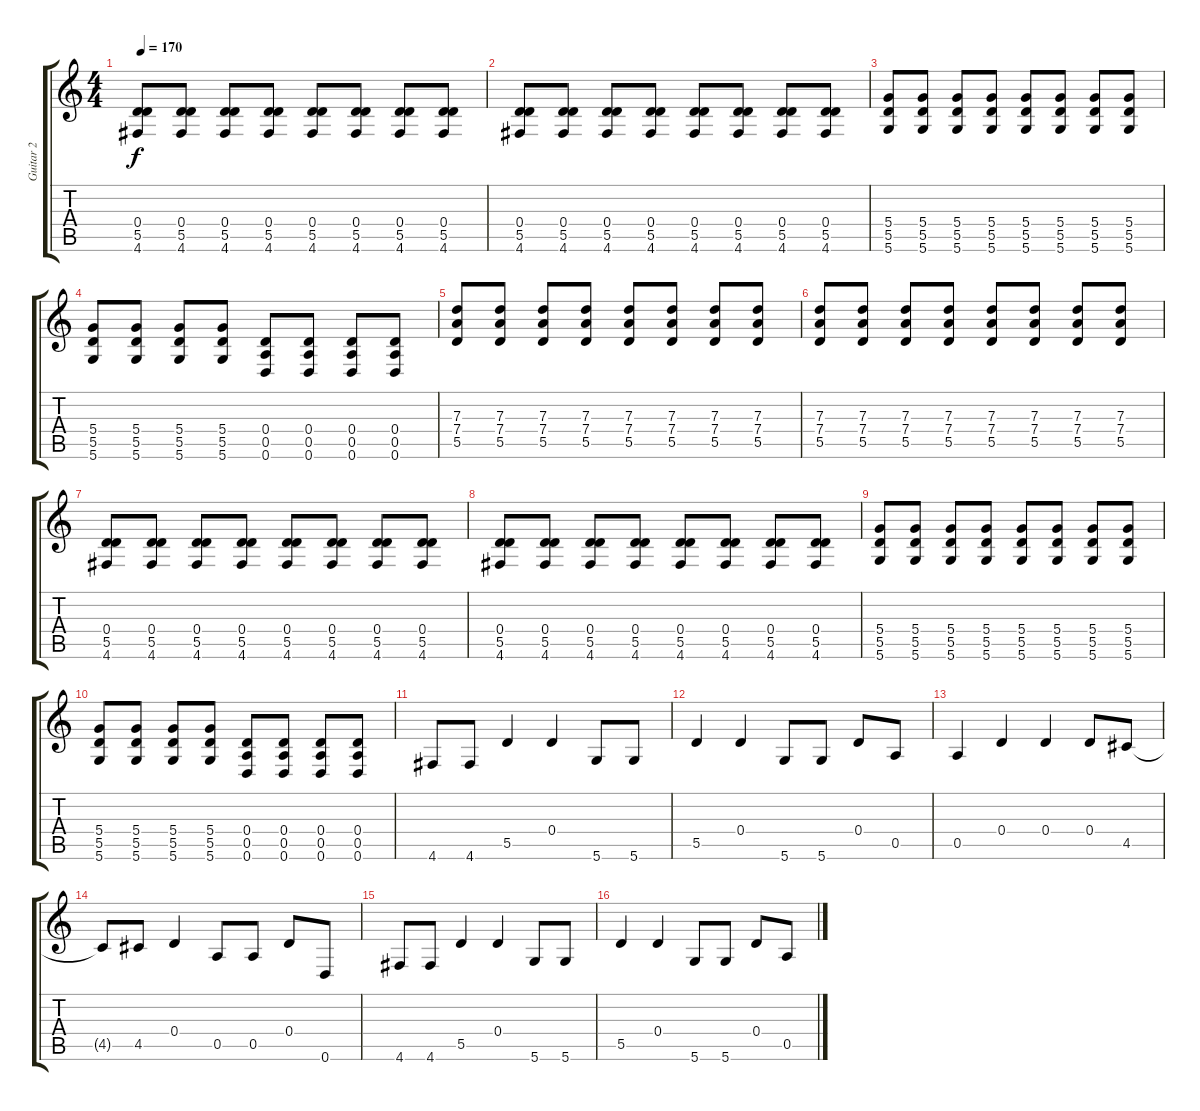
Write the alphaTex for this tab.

\track ("Guitar 2" "Guitar 2") {instrument overdrivenguitar}
\staff {score tabs}
\tuning (E4 B3 G3 D3 A2 D2) {hide}
\ts (4 4)
\tempo 170
\clef g2
\ks c
(0.4 5.5 4.6).8{dy f} (0.4 5.5 4.6).8 (0.4 5.5 4.6).8 (0.4 5.5 4.6).8 (0.4 5.5 4.6).8 (0.4 5.5 4.6).8 (0.4 5.5 4.6).8 (0.4 5.5 4.6).8 |
(0.4 5.5 4.6).8 (0.4 5.5 4.6).8 (0.4 5.5 4.6).8 (0.4 5.5 4.6).8 (0.4 5.5 4.6).8 (0.4 5.5 4.6).8 (0.4 5.5 4.6).8 (0.4 5.5 4.6).8 |
(5.4 5.5 5.6).8 (5.4 5.5 5.6).8 (5.4 5.5 5.6).8 (5.4 5.5 5.6).8 (5.4 5.5 5.6).8 (5.4 5.5 5.6).8 (5.4 5.5 5.6).8 (5.4 5.5 5.6).8 |
(5.4 5.5 5.6).8 (5.4 5.5 5.6).8 (5.4 5.5 5.6).8 (5.4 5.5 5.6).8 (0.4 0.5 0.6).8{instrument electricguitarmuted} (0.4 0.5 0.6).8 (0.4 0.5 0.6).8 (0.4 0.5 0.6).8 |
(7.3 7.4 5.5).8{instrument overdrivenguitar} (7.3 7.4 5.5).8 (7.3 7.4 5.5).8 (7.3 7.4 5.5).8 (7.3 7.4 5.5).8 (7.3 7.4 5.5).8 (7.3 7.4 5.5).8 (7.3 7.4 5.5).8 |
(7.3 7.4 5.5).8 (7.3 7.4 5.5).8 (7.3 7.4 5.5).8 (7.3 7.4 5.5).8 (7.3 7.4 5.5).8 (7.3 7.4 5.5).8 (7.3 7.4 5.5).8 (7.3 7.4 5.5).8 |
(0.4 5.5 4.6).8 (0.4 5.5 4.6).8 (0.4 5.5 4.6).8 (0.4 5.5 4.6).8 (0.4 5.5 4.6).8 (0.4 5.5 4.6).8 (0.4 5.5 4.6).8 (0.4 5.5 4.6).8 |
(0.4 5.5 4.6).8 (0.4 5.5 4.6).8 (0.4 5.5 4.6).8 (0.4 5.5 4.6).8 (0.4 5.5 4.6).8 (0.4 5.5 4.6).8 (0.4 5.5 4.6).8 (0.4 5.5 4.6).8 |
(5.4 5.5 5.6).8 (5.4 5.5 5.6).8 (5.4 5.5 5.6).8 (5.4 5.5 5.6).8 (5.4 5.5 5.6).8 (5.4 5.5 5.6).8 (5.4 5.5 5.6).8 (5.4 5.5 5.6).8 |
(5.4 5.5 5.6).8 (5.4 5.5 5.6).8 (5.4 5.5 5.6).8 (5.4 5.5 5.6).8 (0.4 0.5 0.6).8{instrument electricguitarmuted} (0.4 0.5 0.6).8 (0.4 0.5 0.6).8 (0.4 0.5 0.6).8 |
4.6.8{instrument overdrivenguitar} 4.6.8 5.5.4 0.4.4 5.6.8 5.6.8 |
5.5.4 0.4.4 5.6.8 5.6.8 0.4.8 0.5.8 |
0.5.4 0.4.4 0.4.4 0.4.8 4.5.8 |
4.5{t}.8 4.5.8 0.4.4 0.5.8 0.5.8 0.4.8 0.6.8 |
4.6.8 4.6.8 5.5.4 0.4.4 5.6.8 5.6.8 |
5.5.4 0.4.4 5.6.8 5.6.8 0.4.8 0.5.8
